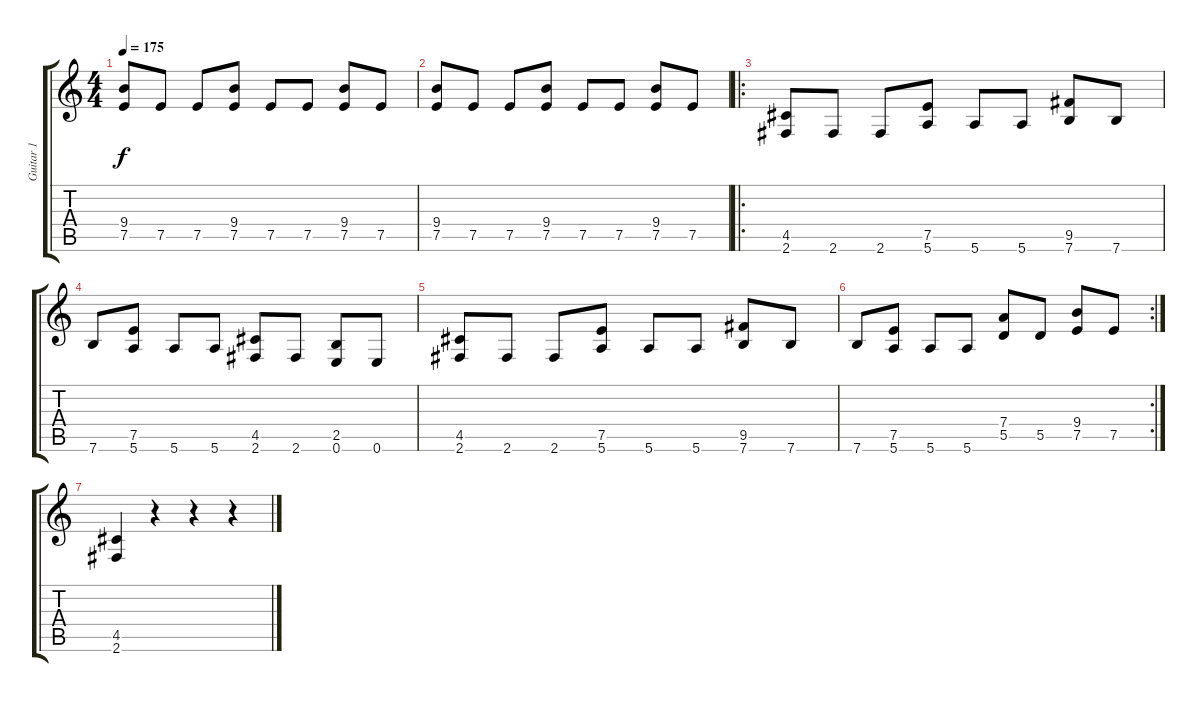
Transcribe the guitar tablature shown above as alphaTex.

\track ("Guitar 1" "Guitar 1") {instrument distortionguitar}
\staff {score tabs}
\tuning (E4 B3 G3 D3 A2 E2) {hide}
\ts (4 4)
\tempo 175
\clef g2
\ks c
(9.4 7.5).8{dy f} 7.5.8 7.5.8 (9.4 7.5).8 7.5.8 7.5.8 (9.4 7.5).8 7.5.8 |
(9.4 7.5).8 7.5.8 7.5.8 (9.4 7.5).8 7.5.8 7.5.8 (9.4 7.5).8 7.5.8 |
\ro
(4.5 2.6).8 2.6.8 2.6.8 (7.5 5.6).8 5.6.8 5.6.8 (9.5 7.6).8 7.6.8 |
7.6.8 (7.5 5.6).8 5.6.8 5.6.8 (4.5 2.6).8 2.6.8 (2.5 0.6).8 0.6.8 |
(4.5 2.6).8 2.6.8 2.6.8 (7.5 5.6).8 5.6.8 5.6.8 (9.5 7.6).8 7.6.8 |
\rc 2
7.6.8 (7.5 5.6).8 5.6.8 5.6.8 (7.4 5.5).8 5.5.8 (9.4 7.5).8 7.5.8 |
(4.5 2.6).4 r.4 r.4 r.4
